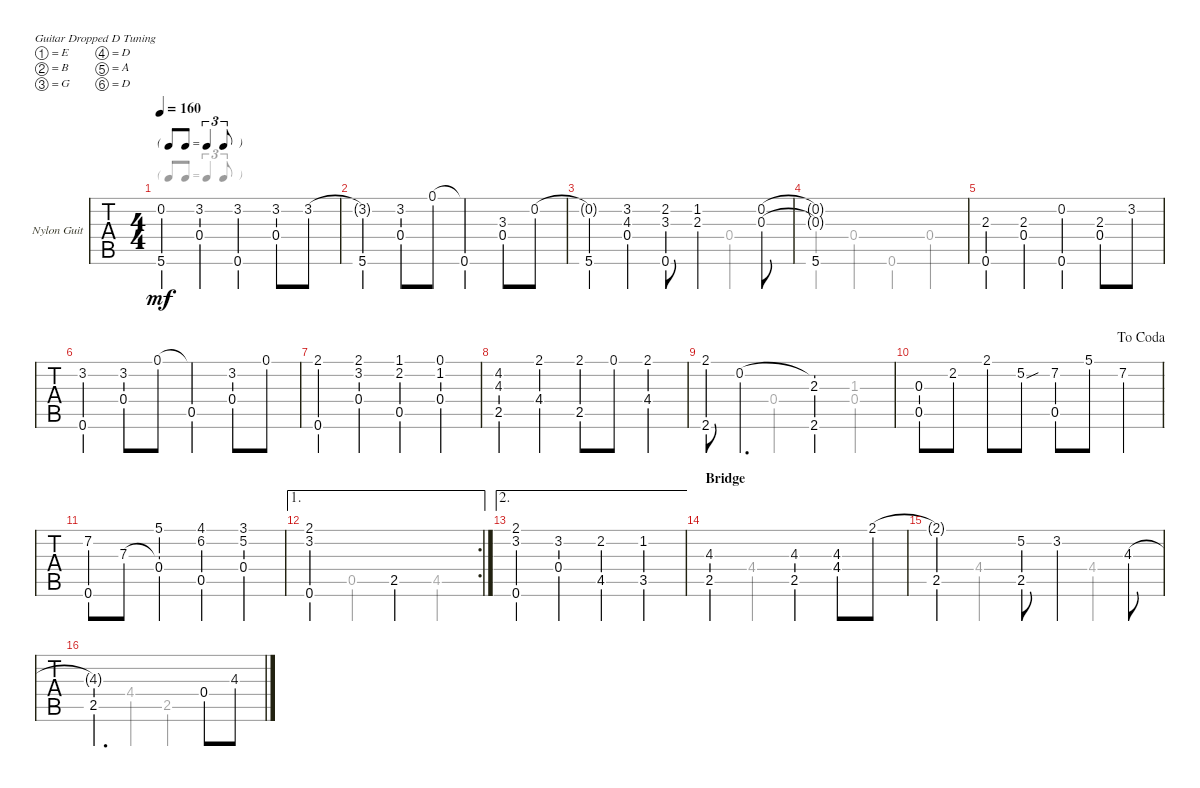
\defaultSystemsLayout 4
\bracketExtendMode nobrackets
\firstSystemTrackNameOrientation horizontal
\otherSystemsTrackNameOrientation horizontal
\track ("Nylon Guitar" "Nylon Guit") {instrument acousticguitarnylon}
\staff {tabs}
\tuning (E4 B3 G3 D3 A2 D2)
\voice
\ts (4 4)
\tf triplet8th
\tempo 160
\clef g2
\ks d
(0.2 5.6).4{dy mf} (3.2{lf 2} 0.4).4 (3.2 0.6).4 (3.2 0.4).8 3.2.8 |
(3.2{t} 5.6).4 (3.2 0.4).8 0.1.8 (0.1{t} 0.6).4 (3.3 0.4).8 0.2.8 |
(0.2{t} 5.6).4 (3.2{lf 2} 4.3{lf 3} 0.4).4 (2.2 3.3 0.6).8 (1.2 2.3).4 (0.2 0.3).8 |
(0.2{t} 0.3{t} 5.6).1 |
(2.3 0.6).4 (2.3 0.4).4 (0.2 0.6).4 (2.3 0.4).8 3.2.8 |
(3.2 0.6).4 (3.2 0.4).8 0.1.8 (0.1{t} 0.5).4 (3.2 0.4).8 0.1.8{legatoorigin} |
(2.1 0.6).4 (2.1{lf 3} 3.2{lf 4} 0.4).4 (1.1 2.2 0.5).4 (0.1 1.2 0.4).4 |
(4.2 4.3 2.5).4 (2.1 4.4).4 (2.1 2.5).8 0.1.8 (2.1 4.4).4 |
(2.1{lf 4} 2.6).8 0.2.4{d} (0.2{t} 2.6 2.3).2 |
\jump dacoda
(0.5 0.3).8 2.2{lf 2}.8 2.1{lf 2}.8 5.2{sou lf 5}.8 (7.2 0.5).8 5.1{lf 2}.8 7.2.4 |
(7.2 0.6).8 7.3{lf 4}.8 (7.3{t} 5.1{lf 2} 0.4).4 (4.1 6.2 0.5).4 (3.1 5.2 0.4).4 |
\ae 1
\rc 2
(2.1 3.2 0.6).2 2.5.2 |
\ae 2
(2.1 3.2 0.6).4 (3.2 0.4).4 (2.2 4.5).4 (1.2 3.5).4 |
\section ("" "Bridge")
(4.3{lf 5} 2.5).2 (4.3 2.5).4 (4.3 4.4).8 2.1.8 |
(2.1{t} 2.5).2 (5.2{lf 5} 2.5).8 3.2{lf 3}.4 4.3{lf 5}.8 |
(4.3{t} 2.5).2{d} 0.4.8 4.3.8
\voice
\clef g2
\ottava regular
\simile none
\ks d
5.6{lf 4}.4{dy mf} 0.4.4 0.6.4 0.4.4 |
5.6.4 0.4.4 0.6.4 0.4.4 |
5.6.4 0.4.4 0.6.4 0.4.4 |
5.6.4 0.4.4 0.6.4 0.4.4 |
0.6.4 0.4.4 0.6.4 0.4.4 |
0.6{lf 4}.4 0.4.4 0.5.4 0.4.4 |
0.6.4 0.4.4 0.5.4 0.4.4 |
2.5.4 4.4.4 2.5.4 4.4.4 |
2.6{lf 3}.4 0.4.4 (2.6 2.3{lf 4}).4 (0.4 1.3{lf 2}).4 |
(0.3 0.5).2 0.5.2 |
0.6.4 0.4.4 0.5.4 0.4.4 |
0.6.4 0.5.4 2.5.4 4.5.4 |
0.6.4 0.4.4 4.5.4 3.5.4 |
2.5.4 4.4{lf 4}.4 2.5.4 4.4.4 |
2.5.4 4.4.4 2.5.4 4.4{lf 4}.4 |
2.5.4 4.4.4 2.5.4 0.4.4
